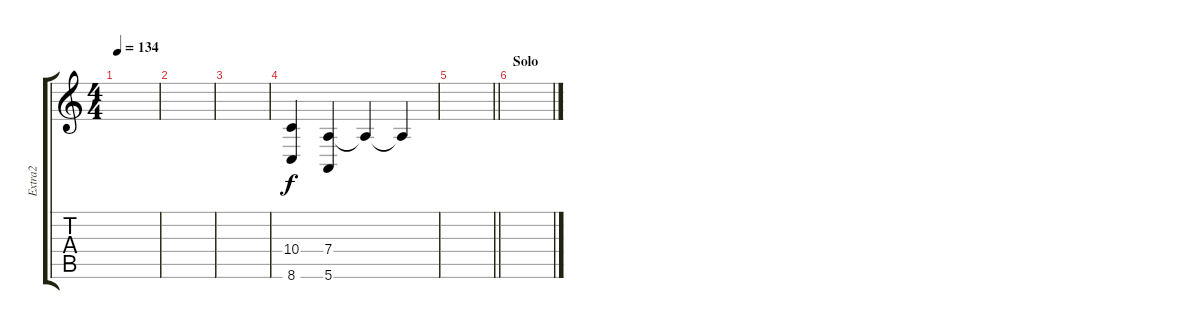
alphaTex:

\track ("Extra2" "Extra2") {instrument synthstrings1}
\staff {score tabs}
\tuning (E4 B3 G3 D3 A2 E2) {hide}
\ts (4 4)
\tempo 134
\clef g2
\ks c
|
|
|
(10.4 8.6).4 (7.4 5.6).4 7.4{t}.4 7.4{t}.4 |
\barLineRight lightlight
|
\section ("" "Solo")
